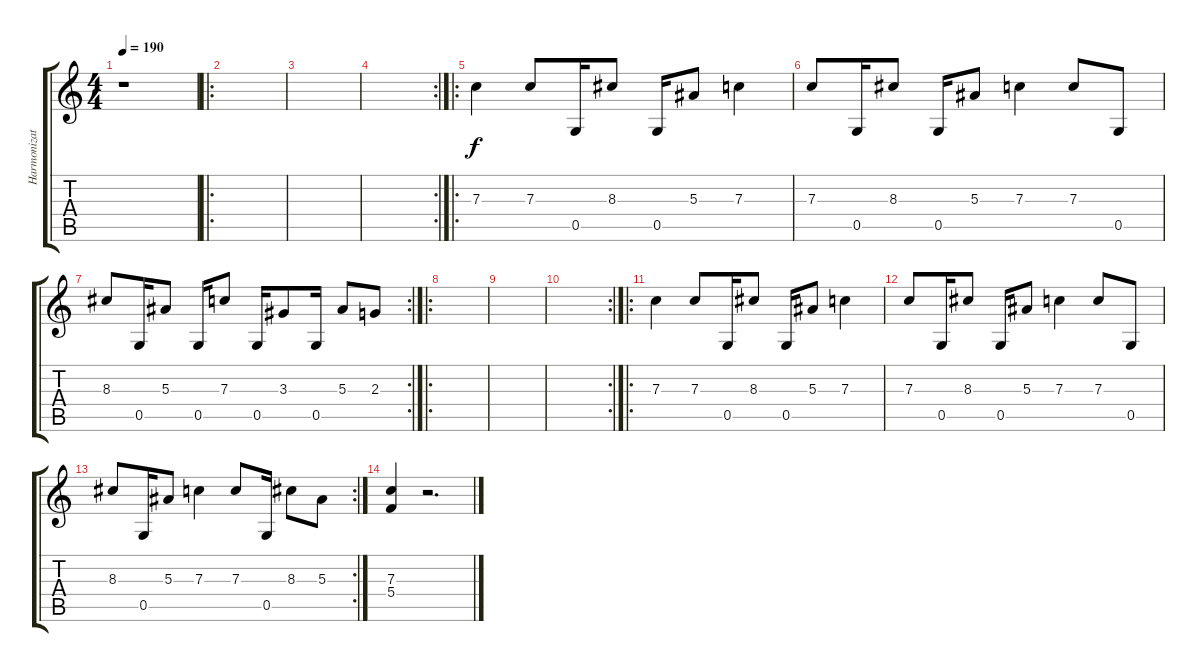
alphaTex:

\track ("Harmonization" "Harmonizat") {instrument distortionguitar}
\staff {score tabs}
\tuning (D4 A3 F3 C3 G2 C2) {hide}
\ts (4 4)
\tempo 190
\clef g2
\ks c
r.1{dy f} |
\ro
|
|
\rc 2
|
\ro
7.3.4 7.3.8 0.5.16 8.3.8 0.5.16 5.3.8 7.3.4 |
7.3.8 0.5.16 8.3.8 0.5.16 5.3.8 7.3.4 7.3.8 0.5.8 |
\rc 2
8.3.8 0.5.16 5.3.8 0.5.16 7.3.8 0.5.16 3.3.8 0.5.16 5.3.8 2.3.8 |
\ro
|
|
\rc 2
|
\ro
7.3.4 7.3.8 0.5.16 8.3.8 0.5.16 5.3.8 7.3.4 |
7.3.8 0.5.16 8.3.8 0.5.16 5.3.8 7.3.4 7.3.8 0.5.8 |
\rc 2
8.3.8 0.5.16 5.3.8 7.3.4 7.3.8 0.5.16 8.3.8 5.3.8 |
(7.3 5.4).4 r.2{d}
